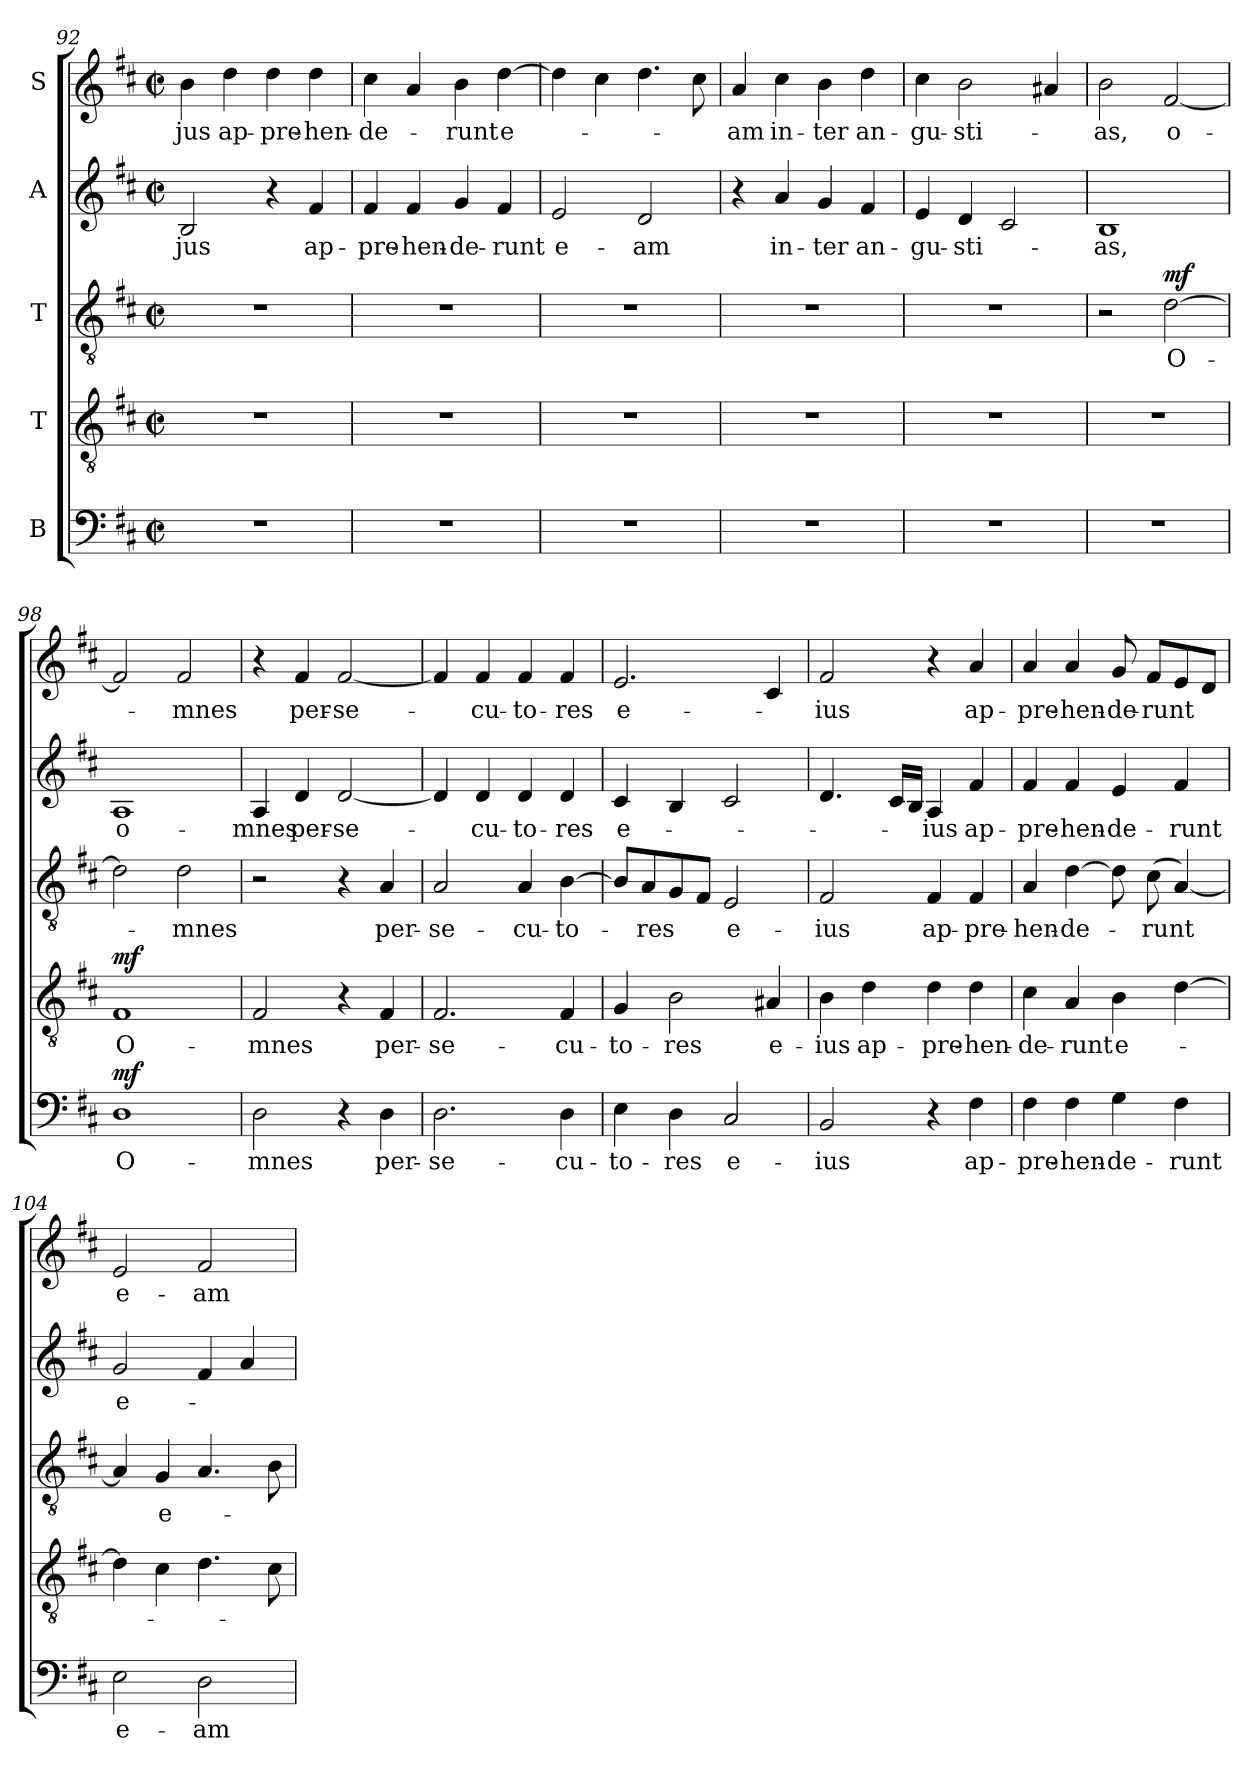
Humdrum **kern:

**kern	**text	**dynam	**kern	**text	**dynam	**kern	**text	**dynam	**kern	**text	**kern	**text
*part5	*part5	*part5	*part4	*part4	*part4	*part3	*part3	*part3	*part2	*part2	*part1	*part1
*staff5	*staff5	*staff5	*staff4	*staff4	*staff4	*staff3	*staff3	*staff3	*staff2	*staff2	*staff1	*staff1
*I"B	*	*	*I"T	*	*	*I"T	*	*	*I"A	*	*I"S	*
*clefF4	*	*	*clefGv2	*	*	*clefGv2	*	*	*clefG2	*	*clefG2	*
*k[f#c#]	*	*	*k[f#c#]	*	*	*k[f#c#]	*	*	*k[f#c#]	*	*k[f#c#]	*
*M2/2	*	*	*M2/2	*	*	*M2/2	*	*	*M2/2	*	*M2/2	*
*met(c|)	*	*	*met(c|)	*	*	*met(c|)	*	*	*met(c|)	*	*met(c|)	*
=92	=92	=92	=92	=92	=92	=92	=92	=92	=92	=92	=92	=92
!	!	!	!	!	!	!	!	!	!	!LO:LY:b	!	!LO:LY:b
1r	.	.	1r	.	.	1r	.	.	2B/	-jus	4b\	-jus
!	!	!	!	!	!	!	!	!	!	!	!	!LO:LY:b
.	.	.	.	.	.	.	.	.	.	.	4dd\	ap-
!	!	!	!	!	!	!	!	!	!	!	!	!LO:LY:b
.	.	.	.	.	.	.	.	.	4r	.	4dd\	-pre-
!	!	!	!	!	!	!	!	!	!	!LO:LY:b	!	!LO:LY:b
.	.	.	.	.	.	.	.	.	4f#/	ap-	4dd\	-hen-
=93	=93	=93	=93	=93	=93	=93	=93	=93	=93	=93	=93	=93
!	!	!	!	!	!	!	!	!	!	!LO:LY:b	!	!LO:LY:b
1r	.	.	1r	.	.	1r	.	.	4f#/	-pre-	4cc#\	-de-
!	!	!	!	!	!	!	!	!	!	!LO:LY:b	!	!
.	.	.	.	.	.	.	.	.	4f#/	-hen-	4a/	.
!	!	!	!	!	!	!	!	!	!	!LO:LY:b	!	!LO:LY:b
.	.	.	.	.	.	.	.	.	4g/	-de-	4b\	-runt
!	!	!	!	!	!	!	!	!	!	!LO:LY:b	!	!LO:LY:b
.	.	.	.	.	.	.	.	.	4f#/	-runt	[4dd\	e-
=94	=94	=94	=94	=94	=94	=94	=94	=94	=94	=94	=94	=94
!	!	!	!	!	!	!	!	!	!	!LO:LY:b	!	!
1r	.	.	1r	.	.	1r	.	.	2e/	e-	4dd\]	.
.	.	.	.	.	.	.	.	.	.	.	4cc#\	.
!	!	!	!	!	!	!	!	!	!	!LO:LY:b	!	!
.	.	.	.	.	.	.	.	.	2d/	-am	4.dd\	.
.	.	.	.	.	.	.	.	.	.	.	8cc#\	.
=95	=95	=95	=95	=95	=95	=95	=95	=95	=95	=95	=95	=95
!	!	!	!	!	!	!	!	!	!	!	!	!LO:LY:b
1r	.	.	1r	.	.	1r	.	.	4r	.	4a/	-am
!	!	!	!	!	!	!	!	!	!	!LO:LY:b	!	!LO:LY:b
.	.	.	.	.	.	.	.	.	4a/	in-	4cc#\	in-
!	!	!	!	!	!	!	!	!	!	!LO:LY:b	!	!LO:LY:b
.	.	.	.	.	.	.	.	.	4g/	-ter	4b\	-ter
!	!	!	!	!	!	!	!	!	!	!LO:LY:b	!	!LO:LY:b
.	.	.	.	.	.	.	.	.	4f#/	an-	4dd\	an-
!!LO:LB:g=z
=96	=96	=96	=96	=96	=96	=96	=96	=96	=96	=96	=96	=96
!	!	!	!	!	!	!	!	!	!	!LO:LY:b	!	!LO:LY:b
1r	.	.	1r	.	.	1r	.	.	4e/	-gu-	4cc#\	-gu-
!	!	!	!	!	!	!	!	!	!	!LO:LY:b	!	!LO:LY:b
.	.	.	.	.	.	.	.	.	4d/	-sti-	2b\	-sti-
.	.	.	.	.	.	.	.	.	2c#/	.	.	.
.	.	.	.	.	.	.	.	.	.	.	4a#X/	.
=97	=97	=97	=97	=97	=97	=97	=97	=97	=97	=97	=97	=97
!	!	!	!	!	!	!	!	!	!	!LO:LY:b	!	!LO:LY:b
1r	.	.	1r	.	.	2r	.	.	1B	-as,	2b\	-as,
!	!	!	!	!	!	!	!LO:LY:b	!LO:DY:b	!	!	!	!LO:LY:b
.	.	.	.	.	.	[2d\	O-	mf	.	.	[2f#/	o-
=98	=98	=98	=98	=98	=98	=98	=98	=98	=98	=98	=98	=98
!	!LO:LY:b	!LO:DY:b	!	!LO:LY:b	!LO:DY:b	!	!	!	!	!LO:LY:b	!	!
1D	O-	mf	1F#	O-	mf	2d\]	.	.	1A	o-	2f#/]	.
!	!	!	!	!	!	!	!LO:LY:b	!	!	!	!	!LO:LY:b
.	.	.	.	.	.	2d\	-mnes	.	.	.	2f#/	-mnes
=99	=99	=99	=99	=99	=99	=99	=99	=99	=99	=99	=99	=99
!	!LO:LY:b	!	!	!LO:LY:b	!	!	!	!	!	!LO:LY:b	!	!
2D\	-mnes	.	2F#/	-mnes	.	2r	.	.	4A/	-mnes	4r	.
!	!	!	!	!	!	!	!	!	!	!LO:LY:b	!	!LO:LY:b
.	.	.	.	.	.	.	.	.	4d/	per-	4f#/	per-
!	!	!	!	!	!	!	!	!	!	!LO:LY:b	!	!LO:LY:b
4r	.	.	4r	.	.	4r	.	.	[2d/	-se-	[2f#/	-se-
!	!LO:LY:b	!	!	!LO:LY:b	!	!	!LO:LY:b	!	!	!	!	!
4D\	per-	.	4F#/	per-	.	4A/	per-	.	.	.	.	.
=100	=100	=100	=100	=100	=100	=100	=100	=100	=100	=100	=100	=100
!	!LO:LY:b	!	!	!LO:LY:b	!	!	!LO:LY:b	!	!	!	!	!
2.D\	-se-	.	2.F#/	-se-	.	2A/	-se-	.	4d/]	.	4f#/]	.
!	!	!	!	!	!	!	!	!	!	!LO:LY:b	!	!LO:LY:b
.	.	.	.	.	.	.	.	.	4d/	-cu-	4f#/	-cu-
!	!	!	!	!	!	!	!LO:LY:b	!	!	!LO:LY:b	!	!LO:LY:b
.	.	.	.	.	.	4A/	-cu-	.	4d/	-to-	4f#/	-to-
!	!LO:LY:b	!	!	!LO:LY:b	!	!	!LO:LY:b	!	!	!LO:LY:b	!	!LO:LY:b
4D\	-cu-	.	4F#/	-cu-	.	[4B\	-to-	.	4d/	-res	4f#/	-res
=101	=101	=101	=101	=101	=101	=101	=101	=101	=101	=101	=101	=101
!	!LO:LY:b	!	!	!LO:LY:b	!	!	!	!	!	!LO:LY:b	!	!LO:LY:b
4E\	-to-	.	4G/	-to-	.	8B/L]	.	.	4c#/	e-	2.e/	e-
!	!	!	!	!	!	!	!LO:LY:b	!	!	!	!	!
.	.	.	.	.	.	8A/	-res	.	.	.	.	.
!	!LO:LY:b	!	!	!LO:LY:b	!	!	!	!	!	!	!	!
4D\	-res	.	2B\	-res	.	8G/	.	.	4B/	.	.	.
.	.	.	.	.	.	8F#/J	.	.	.	.	.	.
!	!LO:LY:b	!	!	!	!	!	!LO:LY:b	!	!	!	!	!
2C#/	e-	.	.	.	.	2E/	e-	.	2c#/	.	.	.
!	!	!	!	!LO:LY:b	!	!	!	!	!	!	!	!
.	.	.	4A#X/	e-	.	.	.	.	.	.	4c#/	.
=102	=102	=102	=102	=102	=102	=102	=102	=102	=102	=102	=102	=102
!	!LO:LY:b	!	!	!LO:LY:b	!	!	!LO:LY:b	!	!	!	!	!LO:LY:b
2BB/	-ius	.	4B\	-ius	.	2F#/	-ius	.	4.d/	.	2f#/	-ius
!	!	!	!	!LO:LY:b	!	!	!	!	!	!	!	!
.	.	.	4d\	ap-	.	.	.	.	.	.	.	.
.	.	.	.	.	.	.	.	.	16c#/LL	.	.	.
.	.	.	.	.	.	.	.	.	16B/JJ	.	.	.
!	!	!	!	!LO:LY:b	!	!	!LO:LY:b	!	!	!LO:LY:b	!	!
4r	.	.	4d\	-pre-	.	4F#/	ap-	.	4A/	-ius	4r	.
!	!LO:LY:b	!	!	!LO:LY:b	!	!	!LO:LY:b	!	!	!LO:LY:b	!	!LO:LY:b
4F#\	ap-	.	4d\	-hen-	.	4F#/	-pre-	.	4f#/	ap-	4a/	ap-
=103	=103	=103	=103	=103	=103	=103	=103	=103	=103	=103	=103	=103
!	!LO:LY:b	!	!	!LO:LY:b	!	!	!LO:LY:b	!	!	!LO:LY:b	!	!LO:LY:b
4F#\	-pre-	.	4c#\	-de-	.	4A/	-hen-	.	4f#/	-pre-	4a/	-pre-
!	!LO:LY:b	!	!	!LO:LY:b	!	!	!LO:LY:b	!	!	!LO:LY:b	!	!LO:LY:b
4F#\	-hen-	.	4A/	-runt	.	[4d\	-de-	.	4f#/	-hen-	4a/	-hen-
!	!LO:LY:b	!	!	!LO:LY:b	!	!	!	!	!	!LO:LY:b	!	!LO:LY:b
4G\	-de-	.	4B\	e-	.	8d\]	.	.	4e/	-de-	8g/	-de-
!	!	!	!	!	!	!	!LO:LY:b	!	!	!	!	!LO:LY:b
.	.	.	.	.	.	(>8c#\	-runt	.	.	.	8f#/L	-runt
!	!LO:LY:b	!	!	!	!	!	!	!	!	!LO:LY:b	!	!
4F#\	-runt	.	[4d\	.	.	[4A/)	.	.	4f#/	-runt	8e/	.
.	.	.	.	.	.	.	.	.	.	.	8d/J	.
!!LO:PB:g=z
=104	=104	=104	=104	=104	=104	=104	=104	=104	=104	=104	=104	=104
!	!LO:LY:b	!	!	!	!	!	!	!	!	!LO:LY:b	!	!LO:LY:b
2E\	e-	.	4d\]	.	.	4A/]	.	.	2g/	e-	2e/	e-
!	!	!	!	!	!	!	!LO:LY:b	!	!	!	!	!
.	.	.	4c#\	.	.	4G/	e-	.	.	.	.	.
!	!LO:LY:b	!	!	!	!	!	!	!	!	!	!	!LO:LY:b
2D\	-am	.	4.d\	.	.	4.A/	.	.	4f#/	.	2f#/	-am
.	.	.	.	.	.	.	.	.	4a/	.	.	.
.	.	.	8c#\	.	.	8B\	.	.	.	.	.	.
=	=	=	=	=	=	=	=	=	=	=	=	=
*-	*-	*-	*-	*-	*-	*-	*-	*-	*-	*-	*-	*-
